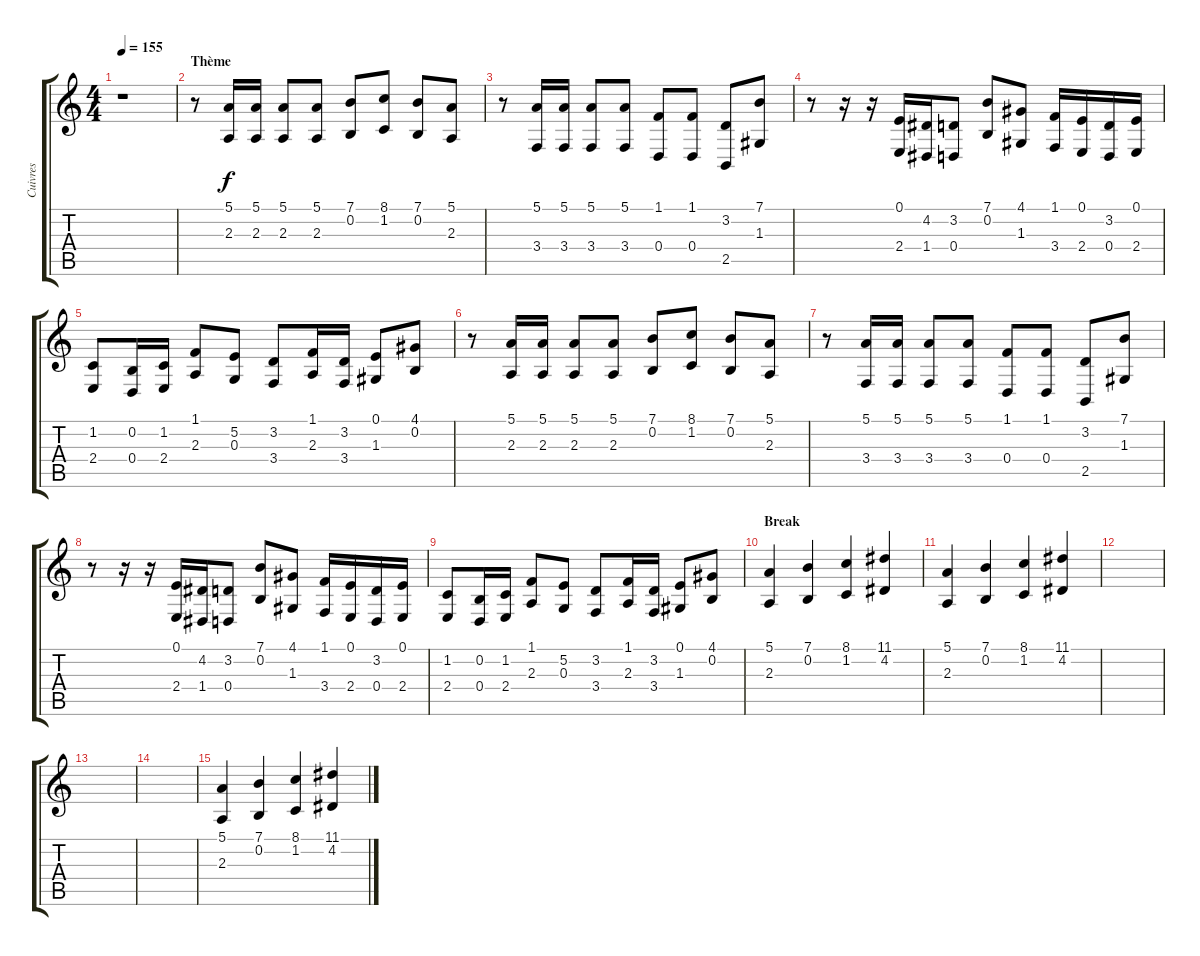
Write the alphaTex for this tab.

\track ("Cuivres" "Cuivres") {instrument brasssection}
\staff {score tabs}
\tuning (E4 B3 G3 D3 A2 E2) {hide}
\ts (4 4)
\tempo 155
\clef g2
\ks c
r.1{dy f} |
\section ("" "Thème")
r.8 (5.1 2.3).16 (5.1 2.3).16 (5.1 2.3).8 (5.1 2.3).8 (7.1 0.2).8 (8.1 1.2).8 (7.1 0.2).8 (5.1 2.3).8 |
r.8 (5.1 3.4).16 (5.1 3.4).16 (5.1 3.4).8 (5.1 3.4).8 (1.1 0.4).8 (1.1 0.4).8 (3.2 2.5).8 (7.1 1.3).8 |
r.8 r.16 r.16 (0.1 2.4).16 (4.2 1.4).16 (3.2 0.4).8 (7.1 0.2).8 (4.1 1.3).8 (1.1 3.4).16 (0.1 2.4).16 (3.2 0.4).16 (0.1 2.4).16 |
(1.2 2.4).8 (0.2 0.4).16 (1.2 2.4).16 (1.1 2.3).8 (5.2 0.3).8 (3.2 3.4).8 (1.1 2.3).16 (3.2 3.4).16 (0.1 1.3).8 (4.1 0.2).8 |
r.8 (5.1 2.3).16 (5.1 2.3).16 (5.1 2.3).8 (5.1 2.3).8 (7.1 0.2).8 (8.1 1.2).8 (7.1 0.2).8 (5.1 2.3).8 |
r.8 (5.1 3.4).16 (5.1 3.4).16 (5.1 3.4).8 (5.1 3.4).8 (1.1 0.4).8 (1.1 0.4).8 (3.2 2.5).8 (7.1 1.3).8 |
r.8 r.16 r.16 (0.1 2.4).16 (4.2 1.4).16 (3.2 0.4).8 (7.1 0.2).8 (4.1 1.3).8 (1.1 3.4).16 (0.1 2.4).16 (3.2 0.4).16 (0.1 2.4).16 |
(1.2 2.4).8 (0.2 0.4).16 (1.2 2.4).16 (1.1 2.3).8 (5.2 0.3).8 (3.2 3.4).8 (1.1 2.3).16 (3.2 3.4).16 (0.1 1.3).8 (4.1 0.2).8 |
\section ("" "Break")
(5.1 2.3).4 (7.1 0.2).4 (8.1 1.2).4 (11.1 4.2).4 |
(5.1 2.3).4 (7.1 0.2).4 (8.1 1.2).4 (11.1 4.2).4 |
|
|
|
(5.1 2.3).4 (7.1 0.2).4 (8.1 1.2).4 (11.1 4.2).4
